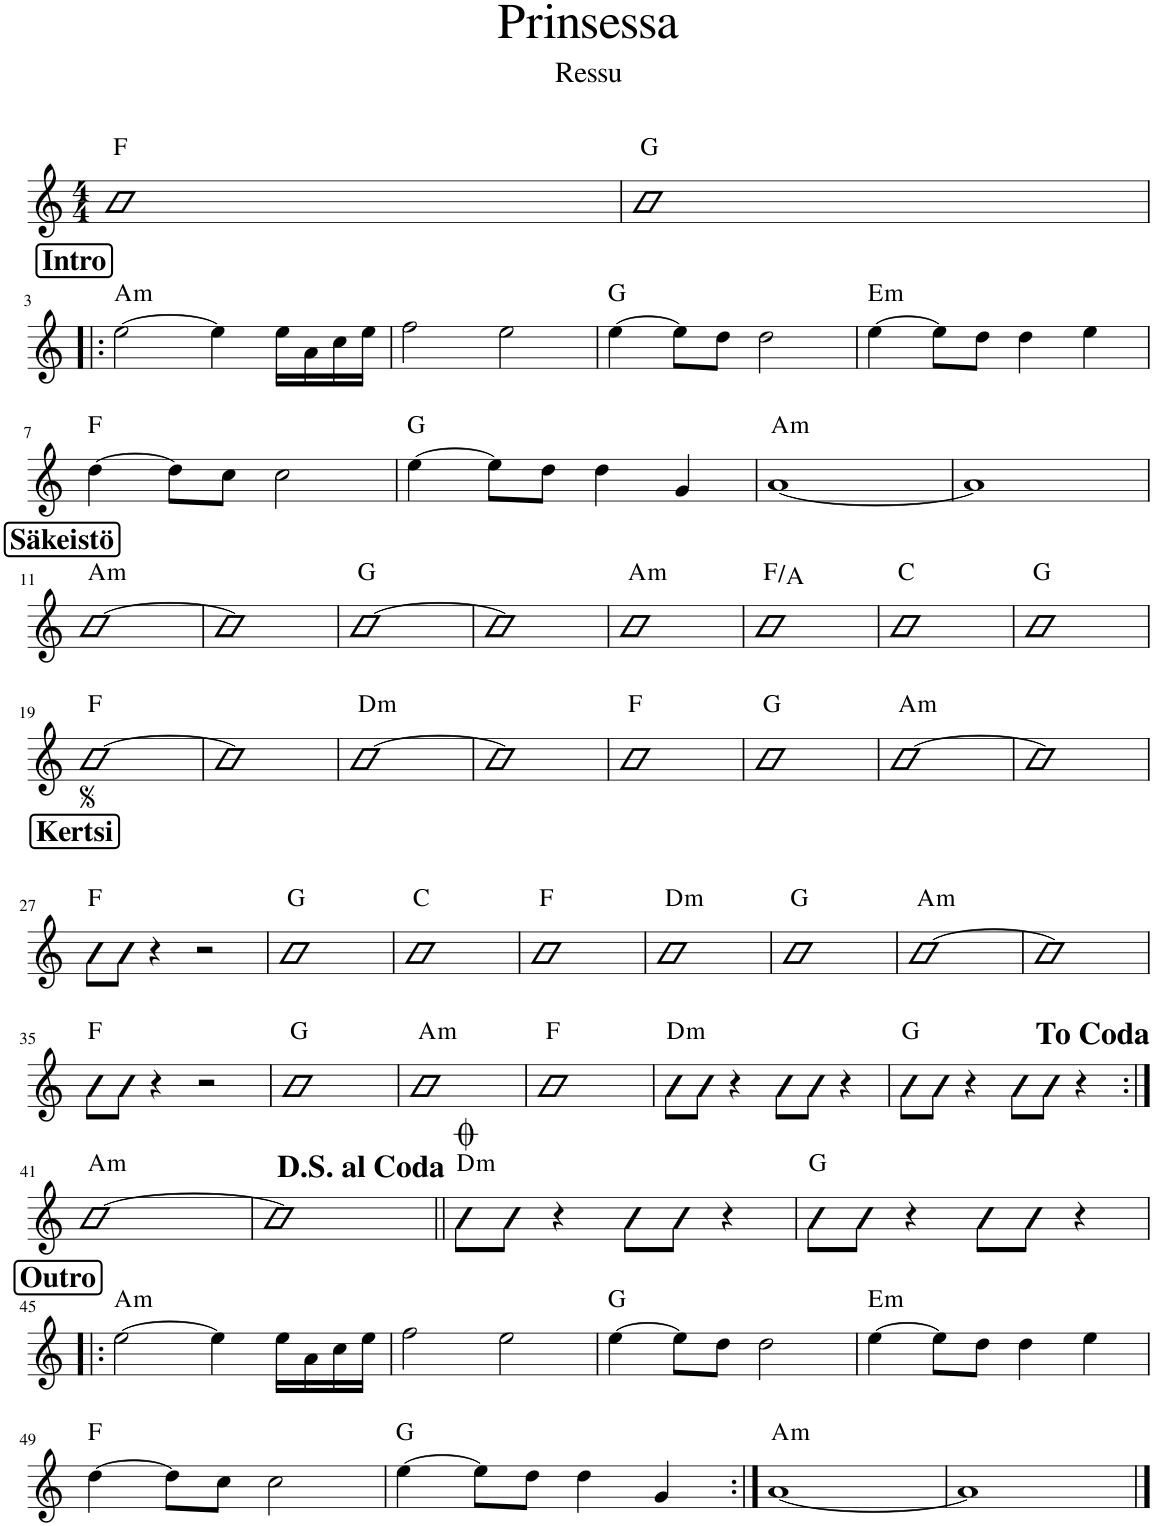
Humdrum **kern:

**kern	**harte
*part1	*part1
*staff1	*
*I"Piano	*
*I'Pno.	*
*clefG2	*
*k[]	*
*M4/4	*
=1	=1
1ff	F:maj
=2	=2
1dd	G:maj
!!LO:LB:g=z
!!LO:REH:place=s1:a:B:cj:fs=14:t=Intro
=3!|:	=3!|:
!	!LO:H:kt=m
[2ee\	A:min
4ee\]	.
16ee\LL	.
16a\	.
16cc\	.
16ee\JJ	.
=4	=4
2ff\	.
2ee\	.
=5	=5
[4ee\	G:maj
8ee\L]	.
8dd\J	.
2dd\	.
=6	=6
!	!LO:H:kt=m
[4ee\	E:min
8ee\L]	.
8dd\J	.
4dd\	.
4ee\	.
!!LO:LB:g=z
=7	=7
[4dd\	F:maj
8dd\L]	.
8cc\J	.
2cc\	.
=8	=8
[4ee\	G:maj
8ee\L]	.
8dd\J	.
4dd\	.
4g/	.
=9	=9
!	!LO:H:kt=m
[1a	A:min
=10	=10
1a]	.
!!LO:LB:g=z
!!LO:REH:place=s1:a:B:cj:fs=14:t=Säkeistö
=11	=11
!	!LO:H:kt=m
[1dd	A:min
=12	=12
1dd]	.
=13	=13
[1dd	G:maj
=14	=14
1dd]	.
=15	=15
!	!LO:H:kt=m
1a	A:min
=16	=16
1a	F:maj/3
=17	=17
1a	C:maj
=18	=18
1a	G:maj
!!LO:LB:g=z
=19	=19
[1b	F:maj
=20	=20
1b]	.
=21	=21
!	!LO:H:kt=m
[1cc	D:min
=22	=22
1cc]	.
=23	=23
1dd	F:maj
=24	=24
1ee	G:maj
=25	=25
!	!LO:H:kt=m
[1dd	A:min
=26	=26
1dd]	.
!!LO:LB:g=z
!!LO:REH:place=s1:a:B:cj:fs=14:t=Kertsi
=27	=27
8f\L	F:maj
8f\J	.
4r	.
2r	.
=28	=28
1g	G:maj
=29	=29
1cc	C:maj
=30	=30
1f	F:maj
=31	=31
!	!LO:H:kt=m
1d	D:min
=32	=32
1g	G:maj
=33	=33
!	!LO:H:kt=m
[1a	A:min
=34	=34
1a]	.
!!LO:LB:g=z
=35	=35
8f\L	F:maj
8f\J	.
4r	.
2r	.
=36	=36
1g	G:maj
=37	=37
!	!LO:H:kt=m
1a	A:min
=38	=38
1f	F:maj
=39	=39
!	!LO:H:kt=m
8d\L	D:min
8d\J	.
4r	.
8d\L	.
8d\J	.
4r	.
=40	=40
8g\L	G:maj
8g\J	.
4r	.
8g\L	.
8g\J	.
4r	.
!LO:TX:a:t=<b><font size="15"/>To Coda</b>	!
!!LO:LB:g=z
=41:|!	=41:|!
!	!LO:H:kt=m
[1a	A:min
=42	=42
1a]	.
!LO:TX:a:t=<b><font size="15"/>D.S. al Coda</b>	!
=43||	=43||
!	!LO:H:kt=m
8d\L	D:min
8d\J	.
4r	.
8d\L	.
8d\J	.
4r	.
=44	=44
8g\L	G:maj
8g\J	.
4r	.
8g\L	.
8g\J	.
4r	.
!!LO:LB:g=z
!!LO:REH:place=s1:a:B:cj:fs=14:t=Outro
=45!|:	=45!|:
!	!LO:H:kt=m
[2ee\	A:min
4ee\]	.
16ee\LL	.
16a\	.
16cc\	.
16ee\JJ	.
=46	=46
2ff\	.
2ee\	.
=47	=47
[4ee\	G:maj
8ee\L]	.
8dd\J	.
2dd\	.
=48	=48
!	!LO:H:kt=m
[4ee\	E:min
8ee\L]	.
8dd\J	.
4dd\	.
4ee\	.
!!LO:LB:g=z
=49	=49
[4dd\	F:maj
8dd\L]	.
8cc\J	.
2cc\	.
=50	=50
[4ee\	G:maj
8ee\L]	.
8dd\J	.
4dd\	.
4g/	.
=51:|!	=51:|!
!	!LO:H:kt=m
[1a	A:min
=52	=52
1a]	.
==	==
*-	*-
